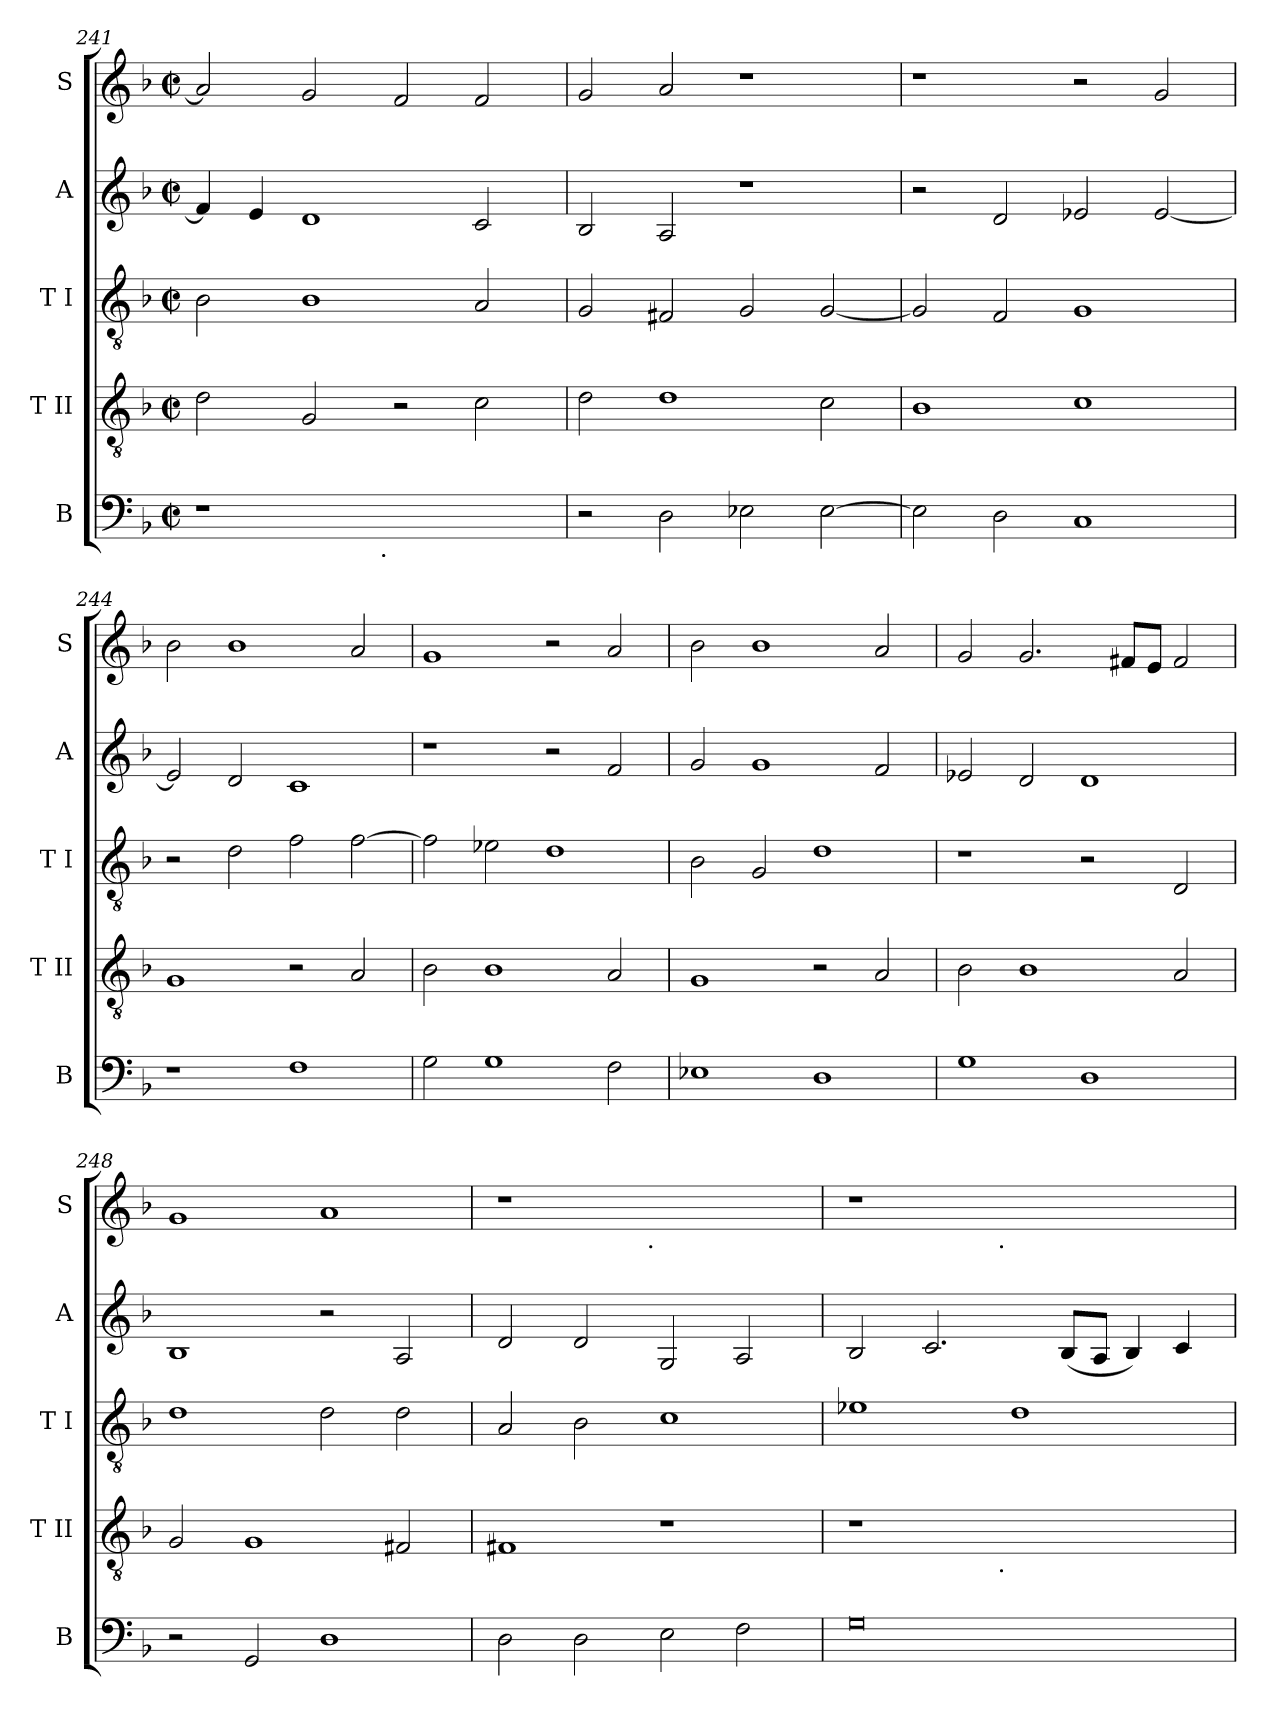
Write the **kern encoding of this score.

**kern	**kern	**kern	**kern	**kern
*part5	*part4	*part3	*part2	*part1
*staff5	*staff4	*staff3	*staff2	*staff1
*I"B	*I"T II	*I"T I	*I"A	*I"S
*I'B	*I'T II	*I'T I	*I'A	*I'S
!!LO:PB:g=z
*clefF4	*clefGv2	*clefGv2	*clefG2	*clefG2
*k[b-]	*k[b-]	*k[b-]	*k[b-]	*k[b-]
*F:	*F:	*F:	*F:	*F:
*M2/2	*M2/2	*M2/2	*M2/2	*M2/2
*met(c|)	*met(c|)	*met(c|)	*met(c|)	*met(c|)
=241	=241	=241	=241	=241
*^	*	*	*	*
1r	2ryy	2d\	2B-\	4f/]	2a/]
.	.	.	.	4e/	.
.	4...ryy	2G/	1B-	1d	2g/
!	!LO:TX:b:t=.	!	!	!	!
.	1ryy	.	.	.	.
1ryy	.	2r	.	.	2f/
.	.	2c\	2A/	2c/	2f/
.	32ryy	.	.	.	.
*v	*v	*	*	*	*
=242	=242	=242	=242	=242
2r	2d\	2G/	2B-/	2g/
2D\	1d	2F#X/	2A/	2a/
2E-X\	.	2G/	1r	1r
[>2E-\	2c\	[<2G/	.	.
=243	=243	=243	=243	=243
2E-\]	1B-	2G/]	2r	1r
2D\	.	2F/	2d/	.
1C	1c	1G	2e-X/	2r
.	.	.	[<2e-/	2g/
=244	=244	=244	=244	=244
1r	1G	2r	2e-/]	2b-\
.	.	2d\	2d/	1b-
1F	2r	2f\	1c	.
.	2A/	[>2f\	.	2a/
=245	=245	=245	=245	=245
2G\	2B-\	2f\]	1r	1g
1G	1B-	2e-X\	.	.
.	.	1d	2r	2r
2F\	2A/	.	2f/	2a/
=246	=246	=246	=246	=246
1E-X	1G	2B-\	2g/	2b-\
.	.	2G/	1g	1b-
1D	2r	1d	.	.
.	2A/	.	2f/	2a/
!!LO:LB:g=z
=247	=247	=247	=247	=247
1G	2B-\	1r	2e-X/	2g/
.	1B-	.	2d/	2.g/
1D	.	2r	1d	.
.	.	.	.	8f#/L
.	.	.	.	8e/J
.	2A/	2D/	.	2f#/
=248	=248	=248	=248	=248
2r	2G/	1d	1B-	1g
2GG/	1G	.	.	.
1D	.	2d\	2r	1a
.	2F#X/	2d\	2A/	.
=249	=249	=249	=249	=249
*	*	*	*	*^
2D\	1F#X	2A/	2d/	1r	2ryy
2D\	.	2B-\	2d/	.	4...ryy
!	!	!	!	!	!LO:TX:b:t=.
.	.	.	.	.	1ryy
2E\	1r	1c	2G/	1ryy	.
2F\	.	.	2A/	.	.
.	.	.	.	.	32ryy
=250	=250	=250	=250	=250	=250
*	*^	*	*	*	*
0G	1r	2ryy	1e-X	2B-/	1r	2ryy
.	.	4...ryy	.	2.c/	.	4...ryy
!	!	!	!	!	!	!LO:TX:b:t=.
!	!	!LO:TX:b:t=.	!	!	!	!
.	.	1ryy	.	.	.	1ryy
.	1ryy	.	1d	.	1ryy	.
.	.	.	.	(>8B-/L	.	.
.	.	.	.	8A/J	.	.
.	.	.	.	4B-/)	.	.
.	.	.	.	4c/	.	.
.	.	32ryy	.	.	.	32ryy
*	*v	*v	*	*	*v	*v
=	=	=	=	=
*-	*-	*-	*-	*-
